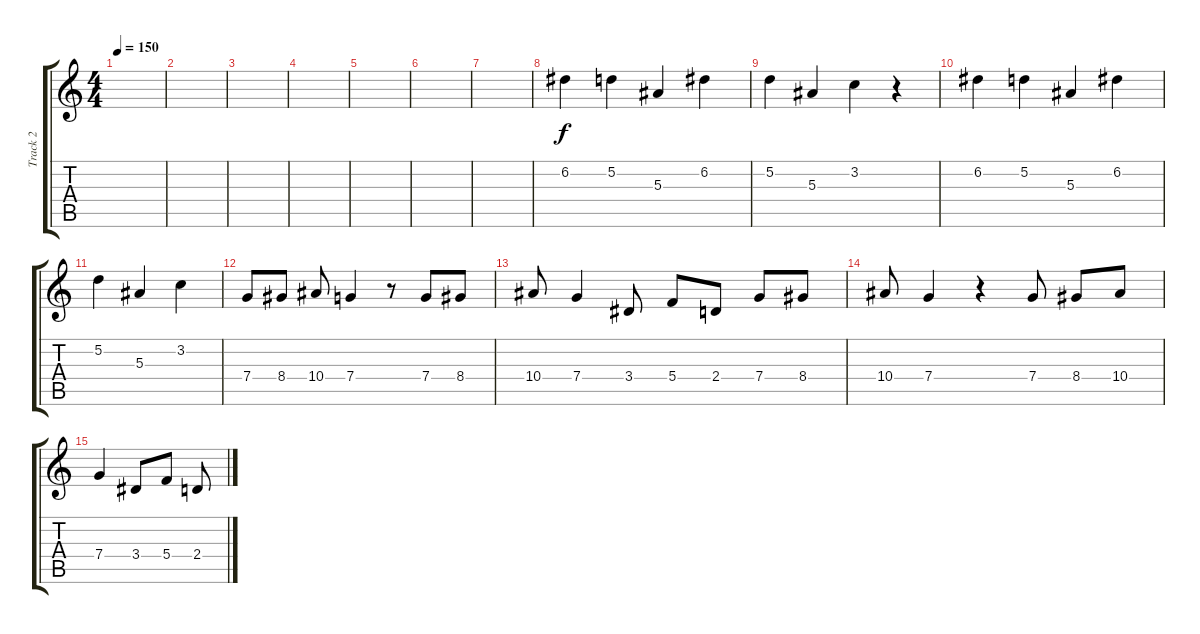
\track ("Track 2" "Track 2") {instrument distortionguitar}
\staff {score tabs}
\tuning (D4 A3 F3 C3 G2 C2) {hide}
\ts (4 4)
\tempo 150
\clef g2
\ks c
|
|
|
|
|
|
|
6.2.4 5.2.4 5.3.4 6.2.4 |
5.2.4 5.3.4 3.2.4 r.4 |
6.2.4 5.2.4 5.3.4 6.2.4 |
5.2.4 5.3.4 3.2.4 |
7.4.8 8.4.8 10.4.8 7.4.4 r.8 7.4.8 8.4.8 |
10.4.8 7.4.4 3.4.8 5.4.8 2.4.8 7.4.8 8.4.8 |
10.4.8 7.4.4 r.4 7.4.8 8.4.8 10.4.8 |
7.4.4 3.4.8 5.4.8 2.4.8
